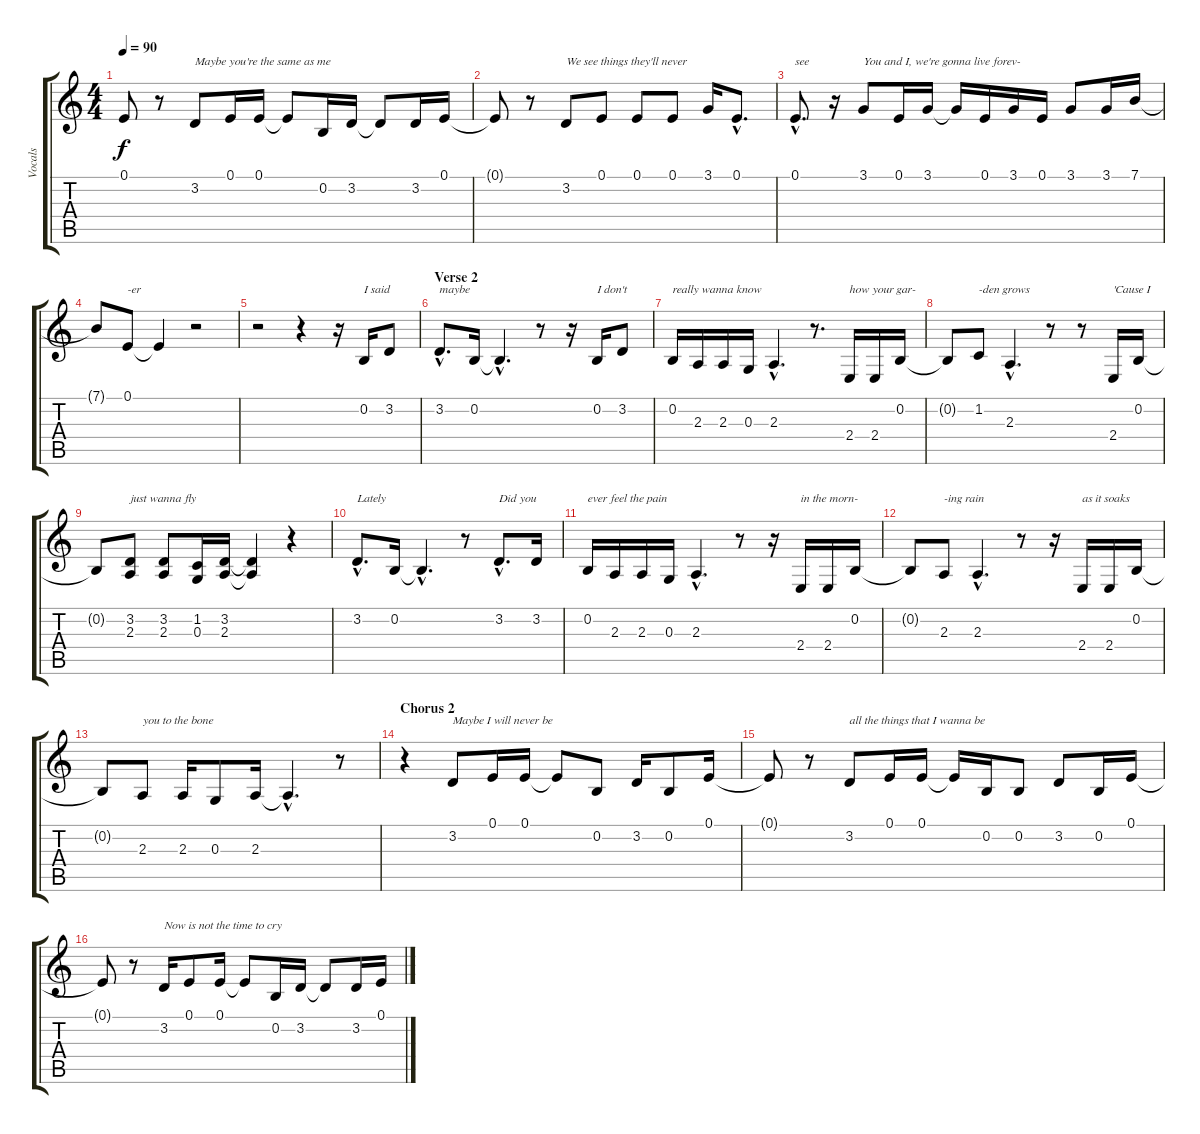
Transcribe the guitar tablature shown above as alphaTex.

\track ("Vocals" "Vocals") {instrument tenorsax}
\staff {score tabs}
\tuning (E4 B3 G3 D3 A2 E2) {hide}
\ts (4 4)
\tempo 90
\clef g2
\ks c
0.1{t}.8{dy f} r.8 3.2.8{txt "Maybe you're the same as me"} 0.1.16 0.1.16 0.1{t}.8 0.2.16 3.2.16 3.2{t}.8 3.2.16 0.1.16 |
0.1{t}.8 r.8 3.2.8{txt "We see things they'll never"} 0.1.8 0.1.8 0.1.8 3.1.16 0.1{hac}.8{d} |
0.1{hac}.8{d txt "see"} r.16 3.1.8{txt "You and I, we're gonna live forev-"} 0.1.16 3.1.16 3.1{t}.16 0.1.16 3.1.16 0.1.16 3.1.8 3.1.16 7.1.16 |
7.1{t}.8 0.1.8{txt "-er"} 0.1{t}.4 r.2 |
r.2 r.4 r.16 0.2.16{txt "I said"} 3.2.8 |
\section ("" "Verse 2")
3.2{hac}.8{d txt "maybe"} 0.2.16 0.2{hac t}.4{d} r.8 r.16 0.2.16{txt "I don't"} 3.2.8 |
0.2.16{txt "really wanna know"} 2.3.16 2.3.16 0.3.16 2.3{hac}.4{d} r.8{d} 2.4.16{txt "how your gar-"} 2.4.16 0.2.16 |
0.2{t}.8 1.2.8{txt "-den grows"} 2.3{hac}.4{d} r.8 r.8 2.4.16{txt "'Cause I"} 0.2.16 |
0.2{t}.8 (3.2 2.3).8{txt "just wanna fly"} (3.2 2.3).8 (1.2 0.3).16 (3.2 2.3).16 (3.2{t} 2.3{t}).4 r.4 |
3.2{hac}.8{d txt "Lately"} 0.2.16 0.2{hac t}.4{d} r.8 3.2{hac}.8{d txt "Did you"} 3.2.16 |
0.2.16{txt "ever feel the pain"} 2.3.16 2.3.16 0.3.16 2.3{hac}.4{d} r.8 r.16 2.4.16{txt "in the morn-"} 2.4.16 0.2.16 |
0.2{t}.8 2.3.8{txt "-ing rain"} 2.3{hac}.4{d} r.8 r.16 2.4.16{txt "as it soaks"} 2.4.16 0.2.16 |
0.2{t}.8 2.3.8{txt "you to the bone"} 2.3.16 0.3.8 2.3.16 2.3{hac t}.4{d} r.8 |
\section ("" "Chorus 2")
r.4 3.2.8{txt "Maybe I will never be"} 0.1.16 0.1.16 0.1{t}.8 0.2.8 3.2.16 0.2.8 0.1.16 |
0.1{t}.8 r.8 3.2.8{txt "all the things that I wanna be"} 0.1.16 0.1.16 0.1{t}.16 0.2.16 0.2.8 3.2.8 0.2.16 0.1.16 |
0.1{t}.8 r.8 3.2.16{txt "Now is not the time to cry"} 0.1.8 0.1.16 0.1{t}.8 0.2.16 3.2.16 3.2{t}.8 3.2.16 0.1.16
